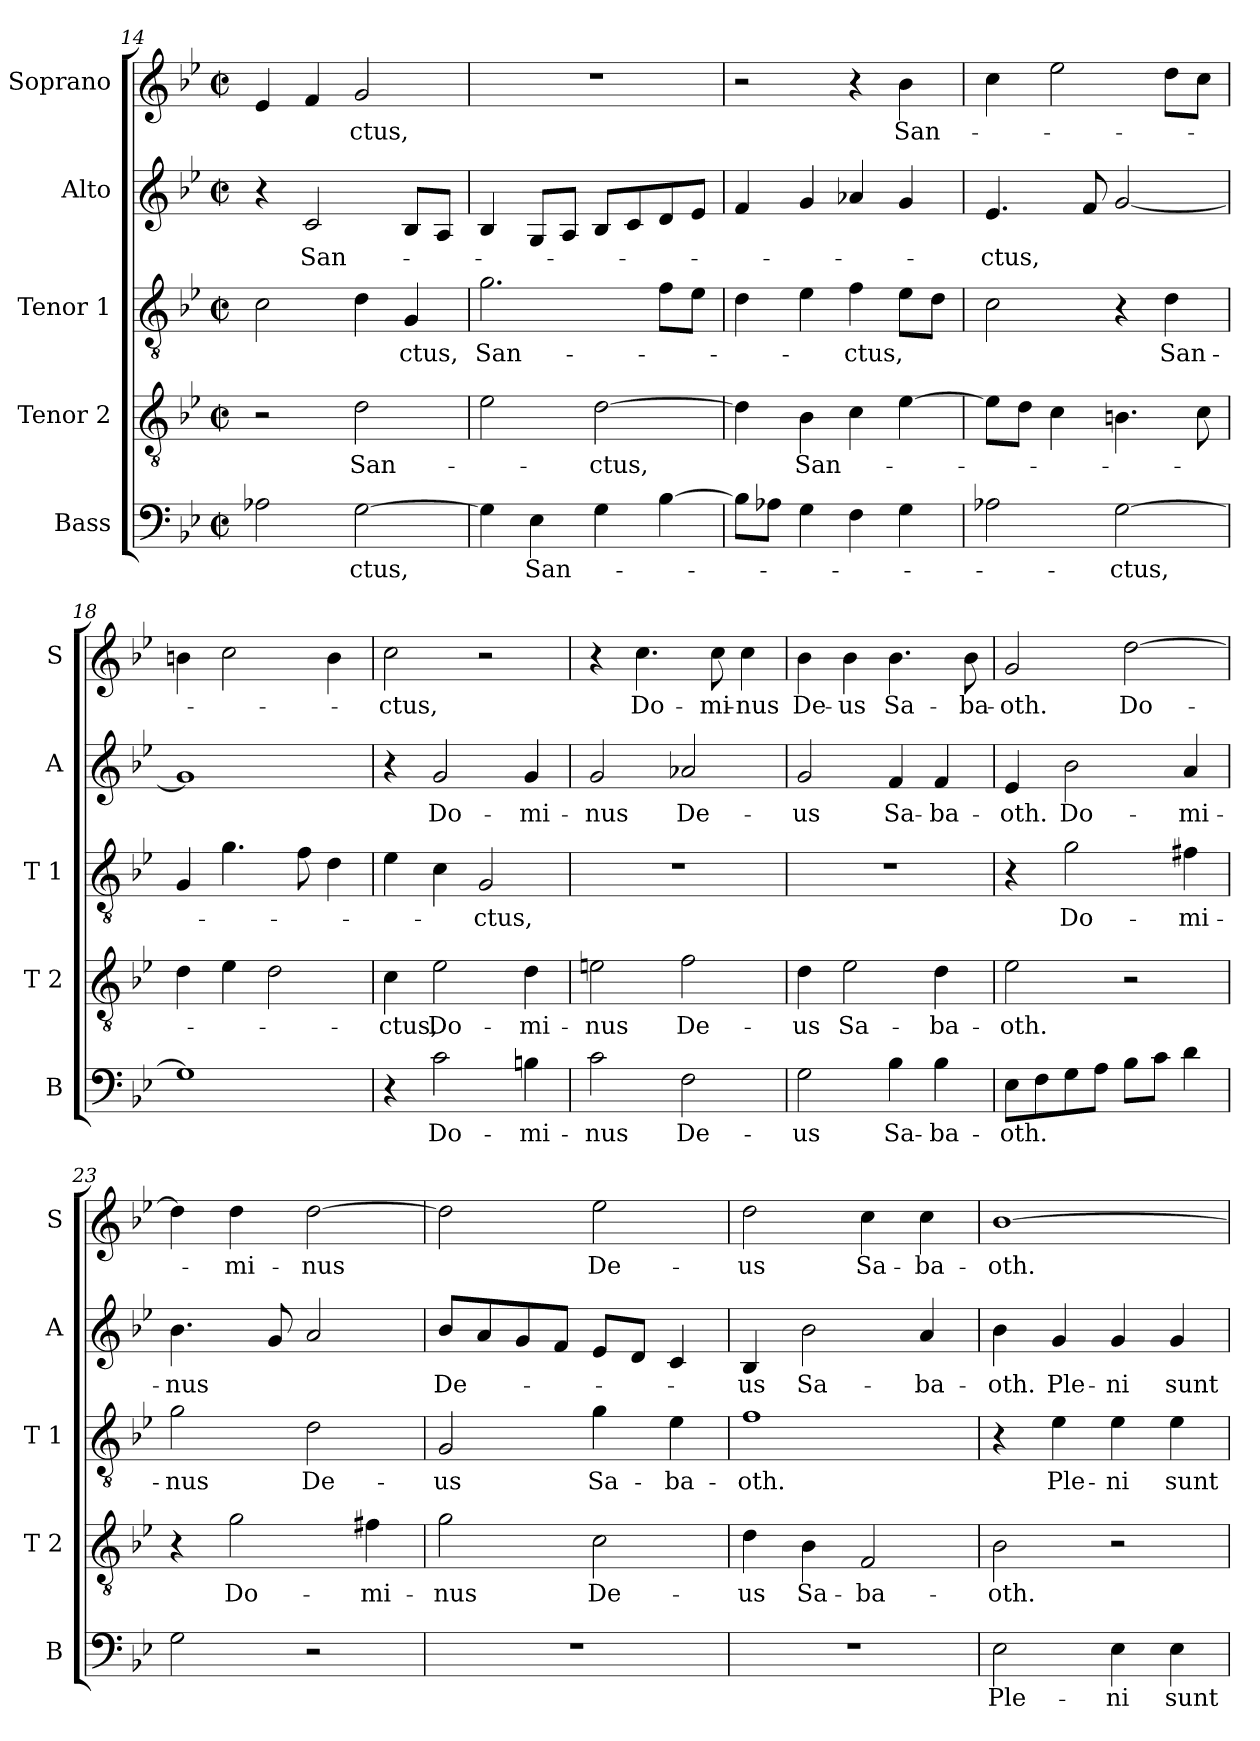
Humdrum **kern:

**kern	**text	**kern	**text	**kern	**text	**kern	**text	**kern	**text
*part5	*part5	*part4	*part4	*part3	*part3	*part2	*part2	*part1	*part1
*staff5	*staff5	*staff4	*staff4	*staff3	*staff3	*staff2	*staff2	*staff1	*staff1
*I"Bass	*	*I"Tenor 2	*	*I"Tenor 1	*	*I"Alto	*	*I"Soprano	*
*I'B	*	*I'T 2	*	*I'T 1	*	*I'A	*	*I'S	*
*clefF4	*	*clefGv2	*	*clefGv2	*	*clefG2	*	*clefG2	*
*k[b-e-]	*	*k[b-e-]	*	*k[b-e-]	*	*k[b-e-]	*	*k[b-e-]	*
*g:	*	*g:	*	*g:	*	*g:	*	*g:	*
*M2/2	*	*M2/2	*	*M2/2	*	*M2/2	*	*M2/2	*
*met(c|)	*	*met(c|)	*	*met(c|)	*	*met(c|)	*	*met(c|)	*
=14	=14	=14	=14	=14	=14	=14	=14	=14	=14
2A-X\	.	2r	.	2c\	.	4r	.	4e-/	.
.	.	.	.	.	.	2c/	San-	4f/	.
[2G\	-ctus,	2d\	San-	4d\	.	.	.	2g/	-ctus,
.	.	.	.	4G/	-ctus,	8B-/L	.	.	.
.	.	.	.	.	.	8A/J	.	.	.
=15	=15	=15	=15	=15	=15	=15	=15	=15	=15
4G\]	.	2e-\	.	2.g\	San-	4B-/	.	1r	.
4E-\	San-	.	.	.	.	8G/L	.	.	.
.	.	.	.	.	.	8A/J	.	.	.
4G\	.	[2d\	-ctus,	.	.	8B-/L	.	.	.
.	.	.	.	.	.	8c/	.	.	.
[4B-\	.	.	.	8f\L	.	8d/	.	.	.
.	.	.	.	8e-\J	.	8e-/J	.	.	.
!!LO:PB:g=z
=16	=16	=16	=16	=16	=16	=16	=16	=16	=16
8B-\L]	.	4d\]	.	4d\	.	4f/	.	2r	.
8A-X\J	.	.	.	.	.	.	.	.	.
4G\	.	4B-\	San-	4e-\	.	4g/	.	.	.
4F\	.	4c\	.	4f\	-ctus,	4a-X/	.	4r	.
4G\	.	[4e-\	.	8e-\L	.	4g/	.	4b-\	San-
.	.	.	.	8d\J	.	.	.	.	.
=17	=17	=17	=17	=17	=17	=17	=17	=17	=17
2A-X\	.	8e-\L]	.	2c\	.	4.e-/	-ctus,	4cc\	.
.	.	8d\J	.	.	.	.	.	.	.
.	.	4c\	.	.	.	.	.	2ee-\	.
.	.	.	.	.	.	8f/	.	.	.
[2G\	-ctus,	4.Bn\	.	4r	.	[2g/	.	.	.
.	.	.	.	4d\	San-	.	.	8dd\L	.
.	.	8c\	.	.	.	.	.	8cc\J	.
=18	=18	=18	=18	=18	=18	=18	=18	=18	=18
1G]	.	4d\	.	4G/	.	1g]	.	4bn\	.
.	.	4e-\	.	4.g\	.	.	.	2cc\	.
.	.	2d\	.	.	.	.	.	.	.
.	.	.	.	8f\	.	.	.	.	.
.	.	.	.	4d\	.	.	.	4b\	.
=19	=19	=19	=19	=19	=19	=19	=19	=19	=19
4r	.	4c\	-ctus,	4e-\	.	4r	.	2cc\	-ctus,
2c\	Do-	2e-\	Do-	4c\	.	2g/	Do-	.	.
.	.	.	.	2G/	-ctus,	.	.	2r	.
4Bn\	-mi-	4d\	-mi-	.	.	4g/	-mi-	.	.
=20	=20	=20	=20	=20	=20	=20	=20	=20	=20
2c\	-nus	2en\	-nus	1r	.	2g/	-nus	4r	.
.	.	.	.	.	.	.	.	4.cc\	Do-
2F\	De-	2f\	De-	.	.	2a-X/	De-	.	.
.	.	.	.	.	.	.	.	8cc\	-mi-
.	.	.	.	.	.	.	.	4cc\	-nus
!!LO:LB:g=z
=21	=21	=21	=21	=21	=21	=21	=21	=21	=21
2G\	-us	4d\	-us	1r	.	2g/	-us	4b-\	De-
.	.	2e-\	Sa-	.	.	.	.	4b-\	-us
4B-\	Sa-	.	.	.	.	4f/	Sa-	4.b-\	Sa-
4B-\	-ba-	4d\	-ba-	.	.	4f/	-ba-	.	.
.	.	.	.	.	.	.	.	8b-\	-ba-
=22	=22	=22	=22	=22	=22	=22	=22	=22	=22
8E-\L	-oth.	2e-\	-oth.	4r	.	4e-/	-oth.	2g/	-oth.
8F\	.	.	.	.	.	.	.	.	.
8G\	.	.	.	2g\	Do-	2b-\	Do-	.	.
8A\J	.	.	.	.	.	.	.	.	.
8B-\L	.	2r	.	.	.	.	.	[2dd\	Do-
8c\J	.	.	.	.	.	.	.	.	.
4d\	.	.	.	4f#X\	-mi-	4a/	-mi-	.	.
=23	=23	=23	=23	=23	=23	=23	=23	=23	=23
2G\	.	4r	.	2g\	-nus	4.b-\	-nus	4dd\]	.
.	.	2g\	Do-	.	.	.	.	4dd\	-mi-
.	.	.	.	.	.	8g/	.	.	.
2r	.	.	.	2d\	De-	2a/	.	[2dd\	-nus
.	.	4f#X\	-mi-	.	.	.	.	.	.
=24	=24	=24	=24	=24	=24	=24	=24	=24	=24
1r	.	2g\	-nus	2G/	-us	8b-/L	De-	2dd\]	.
.	.	.	.	.	.	8a/	.	.	.
.	.	.	.	.	.	8g/	.	.	.
.	.	.	.	.	.	8f/J	.	.	.
.	.	2c\	De-	4g\	Sa-	8e-/L	.	2ee-\	De-
.	.	.	.	.	.	8d/J	.	.	.
.	.	.	.	4e-\	-ba-	4c/	.	.	.
=25	=25	=25	=25	=25	=25	=25	=25	=25	=25
1r	.	4d\	-us	1f	-oth.	4B-/	-us	2dd\	-us
.	.	4B-\	Sa-	.	.	2b-\	Sa-	.	.
.	.	2F/	-ba-	.	.	.	.	4cc\	Sa-
.	.	.	.	.	.	4a/	-ba-	4cc\	-ba-
!!LO:PB:g=z
=26	=26	=26	=26	=26	=26	=26	=26	=26	=26
2E-\	Ple-	2B-\	-oth.	4r	.	4b-\	-oth.	[1b-	-oth.
.	.	.	.	4e-\	Ple-	4g/	Ple-	.	.
4E-\	-ni	2r	.	4e-\	-ni	4g/	-ni	.	.
4E-\	sunt	.	.	4e-\	sunt	4g/	sunt	.	.
=	=	=	=	=	=	=	=	=	=
*-	*-	*-	*-	*-	*-	*-	*-	*-	*-
